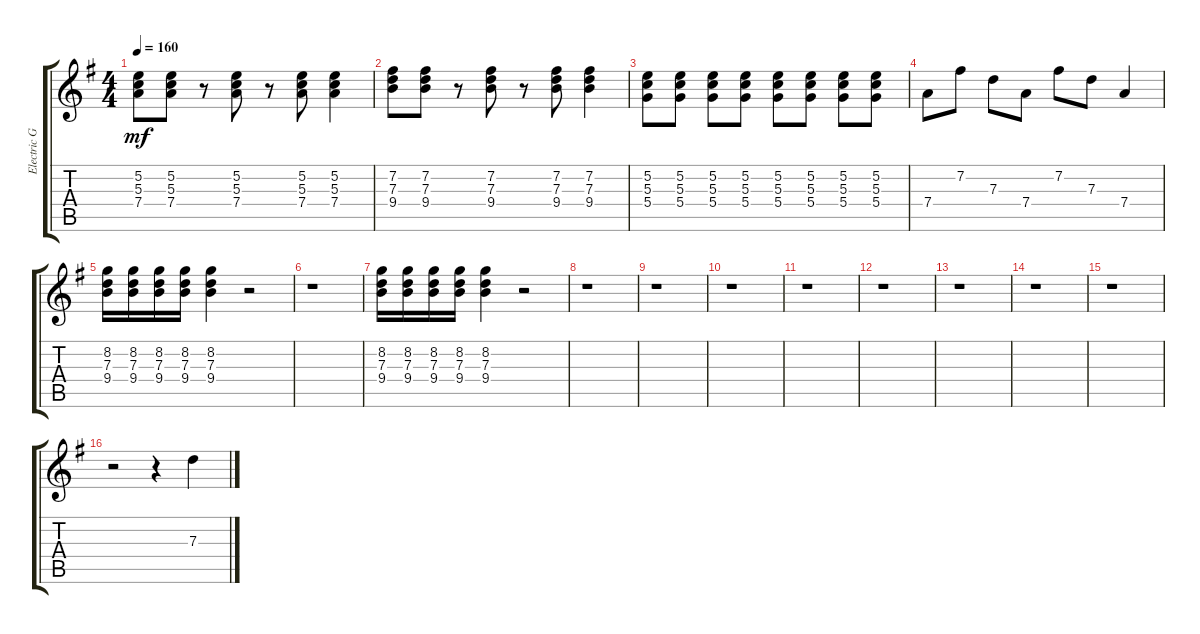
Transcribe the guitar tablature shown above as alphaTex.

\track ("Electric Guitar" "Electric G") {instrument distortionguitar}
\staff {score tabs}
\tuning (E4 B3 G3 D3 A2 E2) {hide}
\ts (4 4)
\tempo 160
\clef g2
\ks g
(5.2 5.3 7.4).8{dy mf} (5.2 5.3 7.4).8 r.8 (5.2 5.3 7.4).8 r.8 (5.2 5.3 7.4).8 (5.2 5.3 7.4).4 |
(7.2 7.3 9.4).8 (7.2 7.3 9.4).8 r.8 (7.2 7.3 9.4).8 r.8 (7.2 7.3 9.4).8 (7.2 7.3 9.4).4 |
(5.2 5.3 5.4).8 (5.2 5.3 5.4).8 (5.2 5.3 5.4).8 (5.2 5.3 5.4).8 (5.2 5.3 5.4).8 (5.2 5.3 5.4).8 (5.2 5.3 5.4).8 (5.2 5.3 5.4).8 |
7.4.8 7.2.8 7.3.8 7.4.8 7.2.8 7.3.8 7.4.4 |
(8.2 7.3 9.4).16 (8.2 7.3 9.4).16 (8.2 7.3 9.4).16 (8.2 7.3 9.4).16 (8.2 7.3 9.4).4 r.2 |
r.1 |
(8.2 7.3 9.4).16 (8.2 7.3 9.4).16 (8.2 7.3 9.4).16 (8.2 7.3 9.4).16 (8.2 7.3 9.4).4 r.2 |
r.1 |
r.1 |
r.1 |
r.1 |
r.1 |
r.1 |
r.1 |
r.1 |
r.2 r.4 7.3.4
